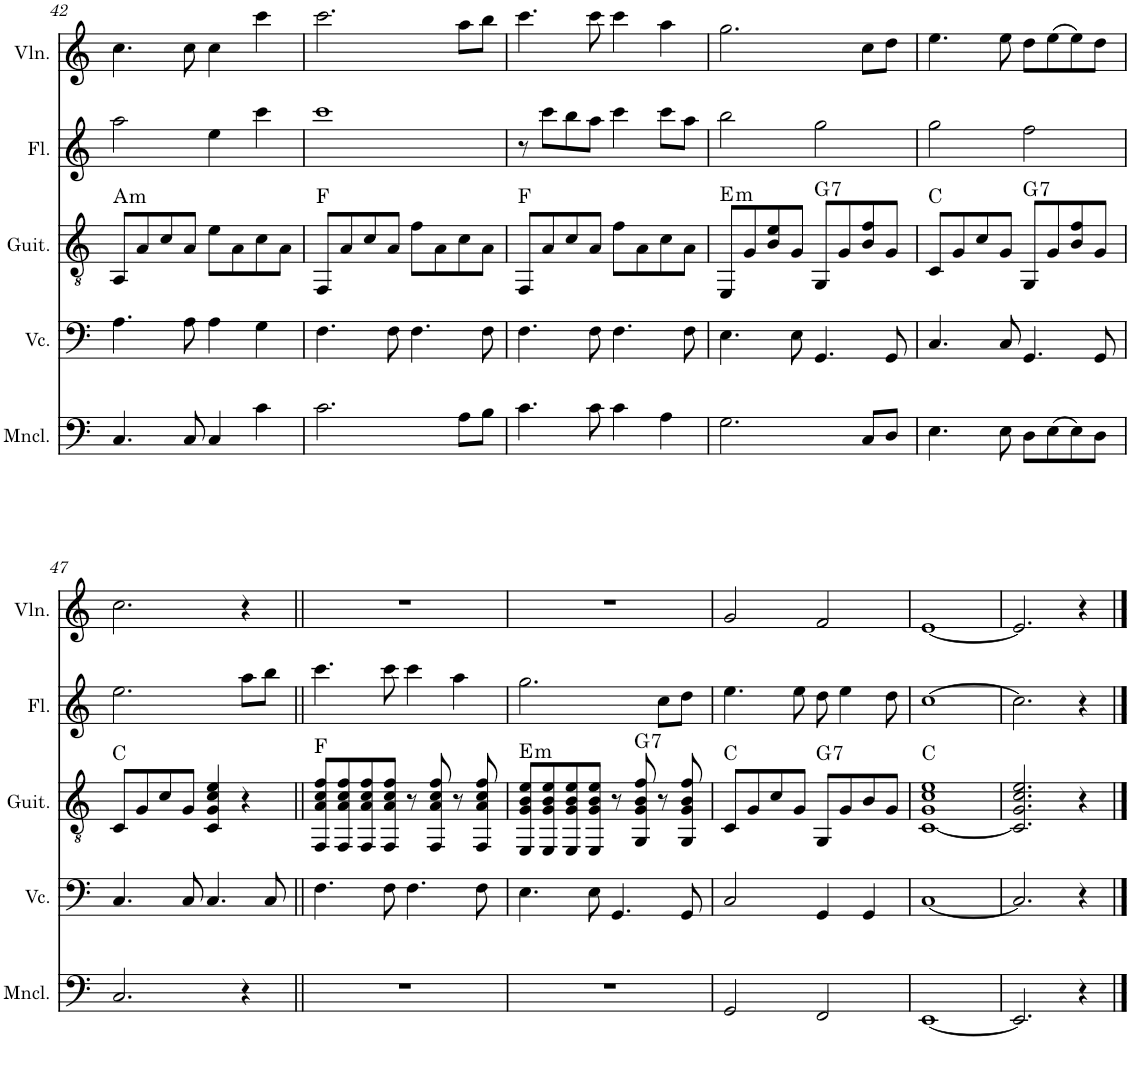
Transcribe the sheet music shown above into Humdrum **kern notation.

**kern	**kern	**kern	**harte	**kern	**kern
*part5	*part4	*part3	*part3	*part2	*part1
*staff5	*staff4	*staff3	*	*staff2	*staff1
*I"マンドチェロ	*I"チェロ	*I"クラシックギター	*	*I"フルート	*I"ヴァイオリン
!!LO:PB:g=z
*clefF4	*clefF4	*clefGv2	*	*clefG2	*clefG2
*k[]	*k[]	*k[]	*	*k[]	*k[]
*M4/4	*M4/4	*M4/4	*	*M4/4	*M4/4
=42	=42	=42	=42	=42	=42
!	!	!	!LO:H:kt=m	!	!
4.C/	4.A\	8AA/L	A:min	2aa\	4.cc\
.	.	8A/	.	.	.
.	.	8c/	.	.	.
8C/	8A\	8A/J	.	.	8cc\
4C/	4A\	8e\L	.	4ee\	4cc\
.	.	8A\	.	.	.
4c\	4G\	8c\	.	4ccc\	4ccc\
.	.	8A\J	.	.	.
=43	=43	=43	=43	=43	=43
2.c\	4.F\	8FF/L	F:maj	1ccc	2.ccc\
.	.	8A/	.	.	.
.	.	8c/	.	.	.
.	8F\	8A/J	.	.	.
.	4.F\	8f\L	.	.	.
.	.	8A\	.	.	.
8A\L	.	8c\	.	.	8aa\L
8B\J	8F\	8A\J	.	.	8bb\J
=44	=44	=44	=44	=44	=44
4.c\	4.F\	8FF/L	F:maj	8r	4.ccc\
.	.	8A/	.	8ccc\L	.
.	.	8c/	.	8bb\	.
8c\	8F\	8A/J	.	8aa\J	8ccc\
4c\	4.F\	8f\L	.	4ccc\	4ccc\
.	.	8A\	.	.	.
4A\	.	8c\	.	8ccc\L	4aa\
.	8F\	8A\J	.	8aa\J	.
=45	=45	=45	=45	=45	=45
!	!	!	!LO:H:kt=m	!	!
2.G\	4.E\	8EE/L	E:min	2bb\	2.gg\
.	.	8G/	.	.	.
.	.	8B/ 8e/	.	.	.
.	8E\	8G/J	.	.	.
!	!	!	!LO:H:kt=7	!	!
.	4.GG/	8GG/L	G:7	2gg\	.
.	.	8G/	.	.	.
8C/L	.	8B/ 8f/	.	.	8cc\L
8D/J	8GG/	8G/J	.	.	8dd\J
=46	=46	=46	=46	=46	=46
4.E\	4.C/	8C/L	C:maj	2gg\	4.ee\
.	.	8G/	.	.	.
.	.	8c/	.	.	.
8E\	8C/	8G/J	.	.	8ee\
!	!	!	!LO:H:kt=7	!	!
8D\L	4.GG/	8GG/L	G:7	2ff\	8dd\L
(8E\	.	8G/	.	.	(8ee\
8E\)	.	8B/ 8f/	.	.	8ee\)
8D\J	8GG/	8G/J	.	.	8dd\J
!!LO:LB:g=z
=47	=47	=47	=47	=47	=47
2.C/	4.C/	8C/L	C:maj	2.ee\	2.cc\
.	.	8G/	.	.	.
.	.	8c/	.	.	.
.	8C/	8G/J	.	.	.
.	4.C/	4C/ 4G/ 4c/ 4e/	.	.	.
4r	.	4r	.	8aa\L	4r
.	8C/	.	.	8bb\J	.
=48||	=48||	=48||	=48||	=48||	=48||
1r	4.F\	8FF/ 8A/ 8c/ 8f/L	F:maj	4.ccc\	1r
.	.	8FF/ 8A/ 8c/ 8f/	.	.	.
.	.	8FF/ 8A/ 8c/ 8f/	.	.	.
.	8F\	8FF/ 8A/ 8c/ 8f/J	.	8ccc\	.
.	4.F\	8r	.	4ccc\	.
.	.	8FF/ 8A/ 8c/ 8f/	.	.	.
.	.	8r	.	4aa\	.
.	8F\	8FF/ 8A/ 8c/ 8f/	.	.	.
=49	=49	=49	=49	=49	=49
!	!	!	!LO:H:kt=m	!	!
1r	4.E\	8EE/ 8G/ 8B/ 8e/L	E:min	2.gg\	1r
.	.	8EE/ 8G/ 8B/ 8e/	.	.	.
.	.	8EE/ 8G/ 8B/ 8e/	.	.	.
.	8E\	8EE/ 8G/ 8B/ 8e/J	.	.	.
.	4.GG/	8r	.	.	.
!	!	!	!LO:H:kt=7	!	!
.	.	8GG/ 8G/ 8B/ 8f/	G:7	.	.
.	.	8r	.	8cc\L	.
.	8GG/	8GG/ 8G/ 8B/ 8f/	.	8dd\J	.
=50	=50	=50	=50	=50	=50
2GG/	2C/	8C/L	C:maj	4.ee\	2g/
.	.	8G/	.	.	.
.	.	8c/	.	.	.
.	.	8G/J	.	8ee\	.
!	!	!	!LO:H:kt=7	!	!
2FF/	4GG/	8GG/L	G:7	8dd\	2f/
.	.	8G/	.	4ee\	.
.	4GG/	8B/	.	.	.
.	.	8G/J	.	8dd\	.
=51	=51	=51	=51	=51	=51
[1EE	[1C	[1C 1G 1c 1e	C:maj	[1cc	[1e
=52	=52	=52	=52	=52	=52
2.EE/]	2.C/]	2.C/] 2.G/ 2.c/ 2.e/	.	2.cc\]	2.e/]
4r	4r	4r	.	4r	4r
==	==	==	==	==	==
*-	*-	*-	*-	*-	*-
